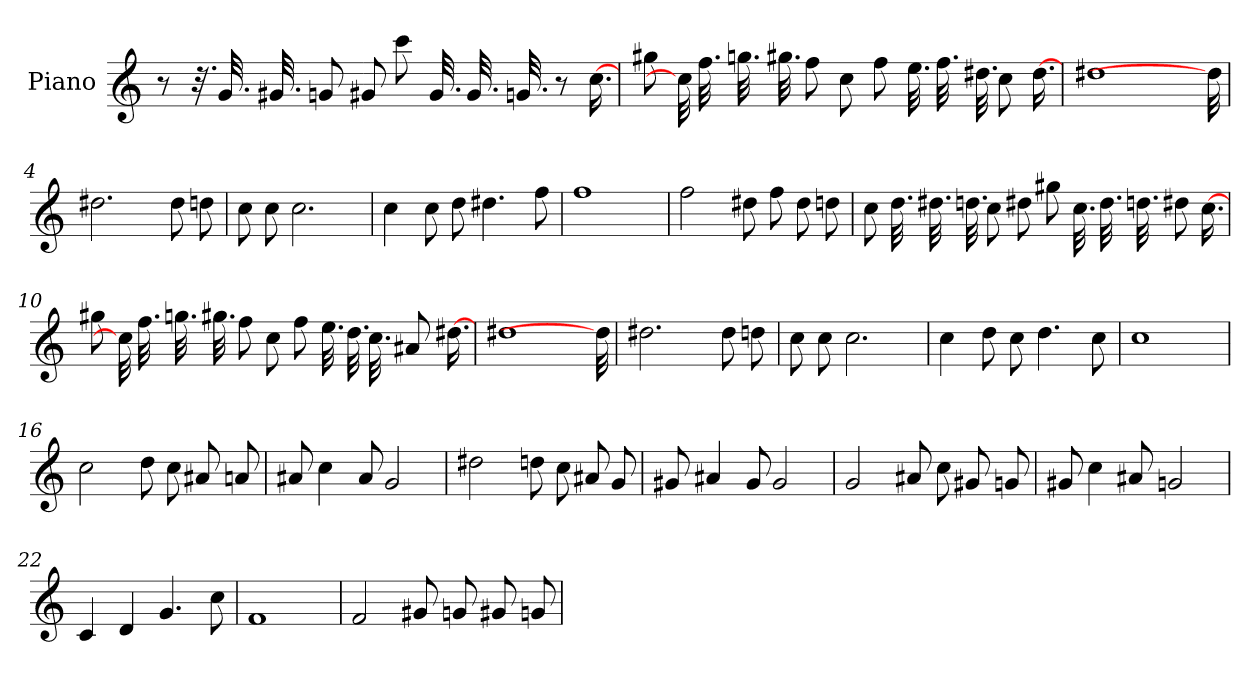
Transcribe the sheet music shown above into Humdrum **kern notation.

**kern
*part1
*staff1
*I"Piano
*I'Pno.
=1
8r
32.r
32.g
32.g#
8g
8g#
8ccc
32.g#
32.g#
32.g
8r
[16.cc
=2
8gg#
32cc]
32.ff
32.gg
32.gg#
8ff
8cc
8ff
32.ee
32.ff
32.dd#
8cc
[16.dd#
=3
1dd#
32dd#]
=4
2.dd#
8dd#
8dd
=5
8cc
8cc
2.cc
=6
4cc
8cc
8dd
4.dd#
8ff
=7
1ff
=8
2ff
8dd#
8ff
8dd#
8dd
=9
8cc
32.dd
32.dd#
32.dd
8cc
8dd#
8gg#
32.cc
32.dd#
32.dd
8dd#
[16.cc
=10
8gg#
32cc]
32.ff
32.gg
32.gg#
8ff
8cc
8ff
32.ee
32.dd
32.cc
8a#
[16.dd#
=11
1dd#
32dd#]
=12
2.dd#
8dd#
8dd
=13
8cc
8cc
2.cc
=14
4cc
8dd
8cc
4.dd
8cc
=15
1cc
=16
2cc
8dd
8cc
8a#
8a
=17
8a#
4cc
8a#
2g
=18
2dd#
8dd
8cc
8a#
8g
=19
8g#
4a#
8g#
2g#
=20
2g
8a#
8cc
8g#
8g
=21
8g#
4cc
8a#
2g
=22
4c
4d
4.g
8cc
=23
1f
=24
2f
8g#
8g
8g#
8g
=
*-
